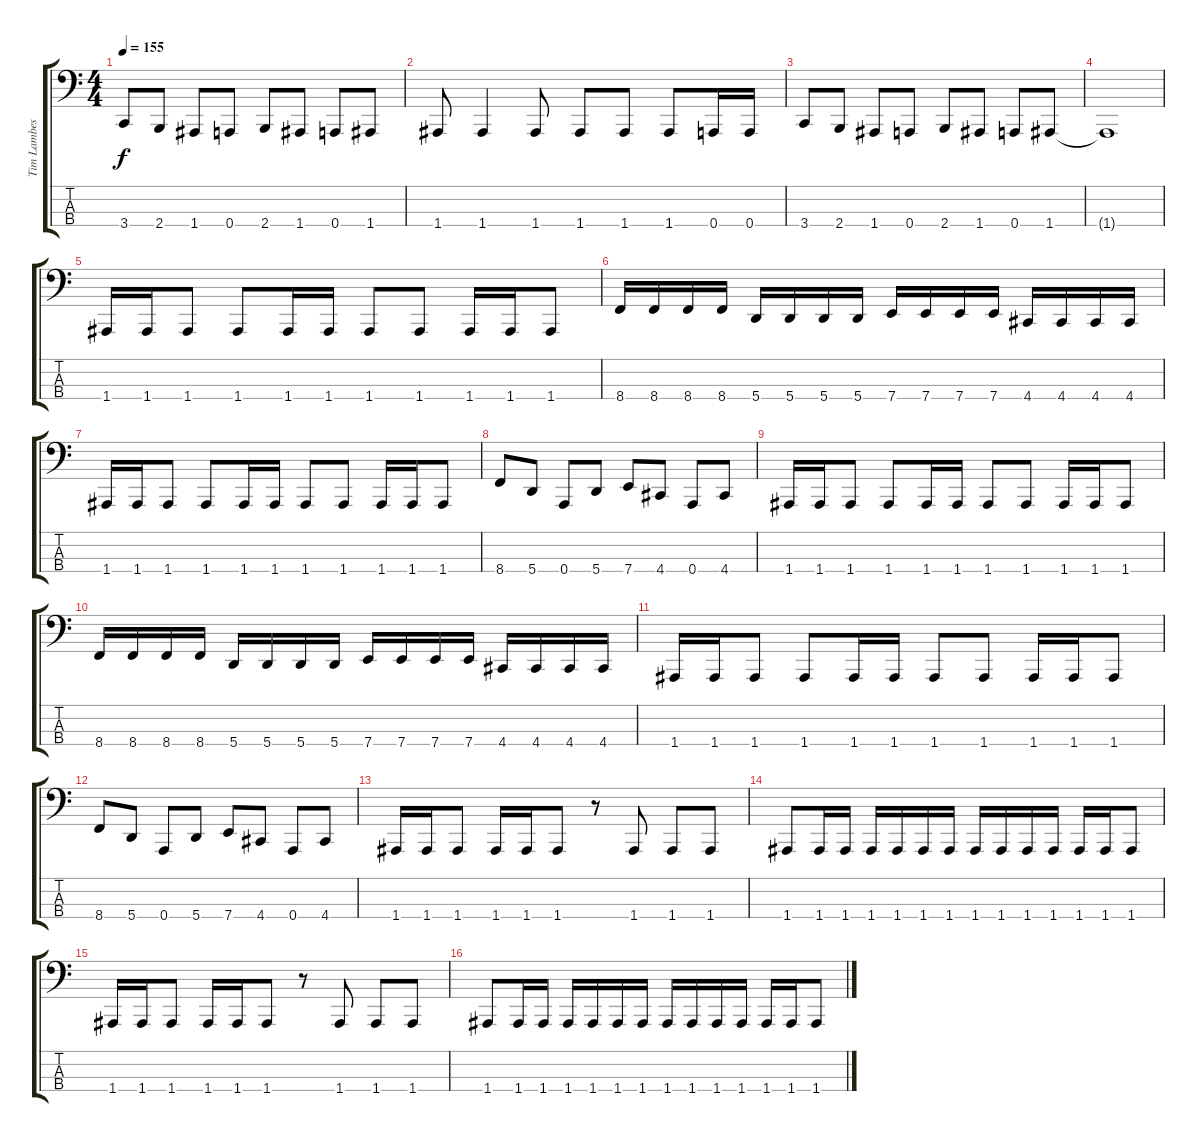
\track ("Tim Lambesis" "Tim Lambes") {instrument electricbasspick}
\staff {score tabs}
\tuning (D2 A1 E1 A0) {hide}
\ts (4 4)
\tempo 155
\clef f4
\ks c
3.4.8{dy f} 2.4.8 1.4.8 0.4.8 2.4.8 1.4.8 0.4.8 1.4.8 |
1.4.8 1.4.4 1.4.8 1.4.8 1.4.8 1.4.8 0.4.16 0.4.16 |
3.4.8 2.4.8 1.4.8 0.4.8 2.4.8 1.4.8 0.4.8 1.4.8 |
1.4{t}.1 |
1.4.16 1.4.16 1.4.8 1.4.8 1.4.16 1.4.16 1.4.8 1.4.8 1.4.16 1.4.16 1.4.8 |
8.4.16 8.4.16 8.4.16 8.4.16 5.4.16 5.4.16 5.4.16 5.4.16 7.4.16 7.4.16 7.4.16 7.4.16 4.4.16 4.4.16 4.4.16 4.4.16 |
1.4.16 1.4.16 1.4.8 1.4.8 1.4.16 1.4.16 1.4.8 1.4.8 1.4.16 1.4.16 1.4.8 |
8.4.8 5.4.8 0.4.8 5.4.8 7.4.8 4.4.8 0.4.8 4.4.8 |
1.4.16 1.4.16 1.4.8 1.4.8 1.4.16 1.4.16 1.4.8 1.4.8 1.4.16 1.4.16 1.4.8 |
8.4.16 8.4.16 8.4.16 8.4.16 5.4.16 5.4.16 5.4.16 5.4.16 7.4.16 7.4.16 7.4.16 7.4.16 4.4.16 4.4.16 4.4.16 4.4.16 |
1.4.16 1.4.16 1.4.8 1.4.8 1.4.16 1.4.16 1.4.8 1.4.8 1.4.16 1.4.16 1.4.8 |
8.4.8 5.4.8 0.4.8 5.4.8 7.4.8 4.4.8 0.4.8 4.4.8 |
1.4.16 1.4.16 1.4.8 1.4.16 1.4.16 1.4.8 r.8 1.4.8 1.4.8 1.4.8 |
1.4.8 1.4.16 1.4.16 1.4.16 1.4.16 1.4.16 1.4.16 1.4.16 1.4.16 1.4.16 1.4.16 1.4.16 1.4.16 1.4.8 |
1.4.16 1.4.16 1.4.8 1.4.16 1.4.16 1.4.8 r.8 1.4.8 1.4.8 1.4.8 |
1.4.8 1.4.16 1.4.16 1.4.16 1.4.16 1.4.16 1.4.16 1.4.16 1.4.16 1.4.16 1.4.16 1.4.16 1.4.16 1.4.8
